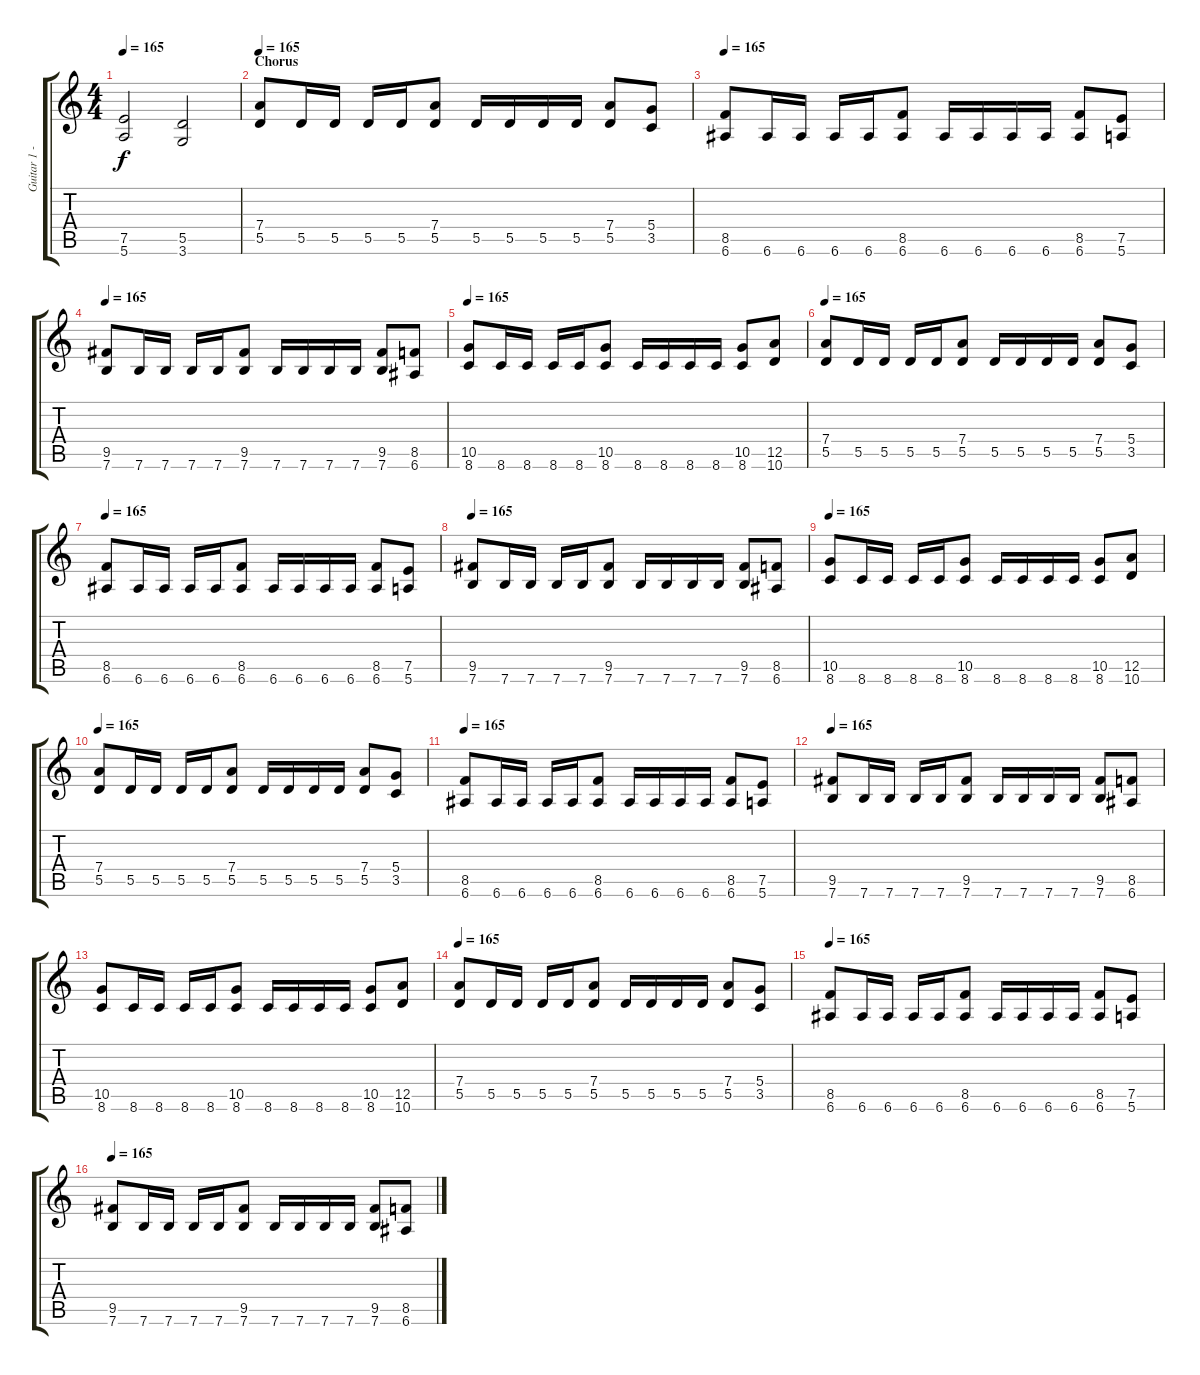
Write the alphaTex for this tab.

\track ("Guitar 1 - Pato" "Guitar 1 -") {instrument distortionguitar}
\staff {score tabs}
\tuning (E4 B3 G3 D3 A2 E2) {hide}
\ts (4 4)
\tempo 165
\clef g2
\ks c
(7.5 5.6).2{dy f} (5.5 3.6).2 |
\section ("" "Chorus")
\tempo 165
(7.4 5.5).8{volume 13 balance 11 instrument distortionguitar} 5.5.16 5.5.16 5.5.16 5.5.16 (7.4 5.5).8 5.5.16 5.5.16 5.5.16 5.5.16 (7.4 5.5).8 (5.4 3.5).8 |
\tempo 165
(8.5 6.6).8 6.6.16 6.6.16 6.6.16 6.6.16 (8.5 6.6).8 6.6.16 6.6.16 6.6.16 6.6.16 (8.5 6.6).8 (7.5 5.6).8 |
\tempo 165
(9.5 7.6).8 7.6.16 7.6.16 7.6.16 7.6.16 (9.5 7.6).8 7.6.16 7.6.16 7.6.16 7.6.16 (9.5 7.6).8 (8.5 6.6).8 |
\tempo 165
(10.5 8.6).8 8.6.16 8.6.16 8.6.16 8.6.16 (10.5 8.6).8 8.6.16 8.6.16 8.6.16 8.6.16 (10.5 8.6).8 (12.5 10.6).8 |
\tempo 165
(7.4 5.5).8{volume 13 balance 11 instrument distortionguitar} 5.5.16 5.5.16 5.5.16 5.5.16 (7.4 5.5).8 5.5.16 5.5.16 5.5.16 5.5.16 (7.4 5.5).8 (5.4 3.5).8 |
\tempo 165
(8.5 6.6).8 6.6.16 6.6.16 6.6.16 6.6.16 (8.5 6.6).8 6.6.16 6.6.16 6.6.16 6.6.16 (8.5 6.6).8 (7.5 5.6).8 |
\tempo 165
(9.5 7.6).8 7.6.16 7.6.16 7.6.16 7.6.16 (9.5 7.6).8 7.6.16 7.6.16 7.6.16 7.6.16 (9.5 7.6).8 (8.5 6.6).8 |
\tempo 165
(10.5 8.6).8 8.6.16 8.6.16 8.6.16 8.6.16 (10.5 8.6).8 8.6.16 8.6.16 8.6.16 8.6.16 (10.5 8.6).8 (12.5 10.6).8 |
\tempo 165
(7.4 5.5).8{volume 13 balance 11 instrument distortionguitar} 5.5.16 5.5.16 5.5.16 5.5.16 (7.4 5.5).8 5.5.16 5.5.16 5.5.16 5.5.16 (7.4 5.5).8 (5.4 3.5).8 |
\tempo 165
(8.5 6.6).8 6.6.16 6.6.16 6.6.16 6.6.16 (8.5 6.6).8 6.6.16 6.6.16 6.6.16 6.6.16 (8.5 6.6).8 (7.5 5.6).8 |
\tempo 165
(9.5 7.6).8 7.6.16 7.6.16 7.6.16 7.6.16 (9.5 7.6).8 7.6.16 7.6.16 7.6.16 7.6.16 (9.5 7.6).8 (8.5 6.6).8 |
(10.5 8.6).8 8.6.16 8.6.16 8.6.16 8.6.16 (10.5 8.6).8 8.6.16 8.6.16 8.6.16 8.6.16 (10.5 8.6).8 (12.5 10.6).8 |
\tempo 165
(7.4 5.5).8{volume 13 balance 11 instrument distortionguitar} 5.5.16 5.5.16 5.5.16 5.5.16 (7.4 5.5).8 5.5.16 5.5.16 5.5.16 5.5.16 (7.4 5.5).8 (5.4 3.5).8 |
\tempo 165
(8.5 6.6).8 6.6.16 6.6.16 6.6.16 6.6.16 (8.5 6.6).8 6.6.16 6.6.16 6.6.16 6.6.16 (8.5 6.6).8 (7.5 5.6).8 |
\tempo 165
(9.5 7.6).8 7.6.16 7.6.16 7.6.16 7.6.16 (9.5 7.6).8 7.6.16 7.6.16 7.6.16 7.6.16 (9.5 7.6).8 (8.5 6.6).8
